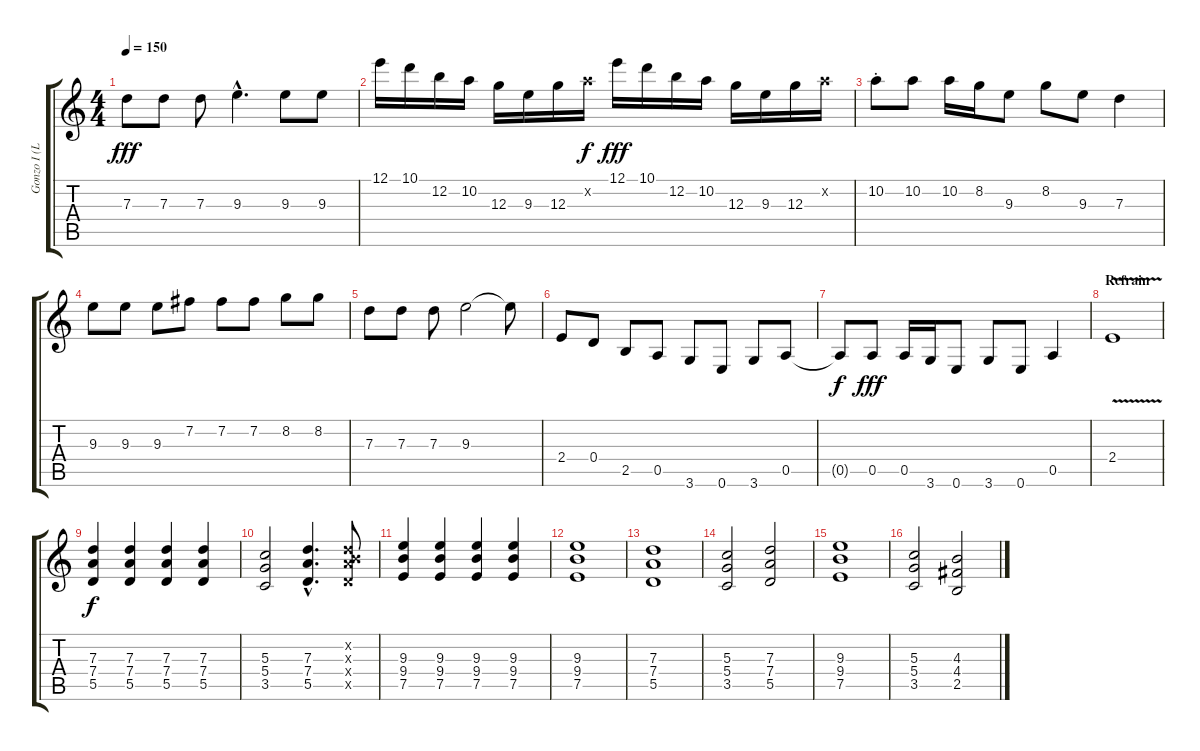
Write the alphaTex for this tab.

\track ("Gonzo I (Live)" "Gonzo I (L") {instrument overdrivenguitar}
\staff {score tabs}
\tuning (E4 B3 G3 D3 A2 E2) {hide}
\ts (4 4)
\tempo 150
\clef g2
\ks c
7.3.8{dy fff} 7.3.8 7.3.8 9.3{hac}.4{d} 9.3.8 9.3.8 |
12.1.16 10.1.16 12.2.16 10.2.16 12.3.16 9.3.16 12.3.16 10.2{x}.16{dy f} 12.1.16{dy fff} 10.1.16 12.2.16 10.2.16 12.3.16 9.3.16 12.3.16 10.2{x}.16 |
10.2{st}.8 10.2.8 10.2.16 8.2.16 9.3.8 8.2.8 9.3.8 7.3.4 |
9.3.8 9.3.8 9.3.8 7.2.8 7.2.8 7.2.8 8.2.8 8.2.8 |
7.3.8 7.3.8 7.3.8 9.3.2 9.3{t}.8 |
2.4.8 0.4.8 2.5.8 0.5.8 3.6.8 0.6.8 3.6.8 0.5.8 |
0.5{t}.8{dy f} 0.5.8{dy fff} 0.5.16 3.6.16 0.6.8 3.6.8 0.6.8 0.5.4 |
\section ("" "Refrain")
2.4{v}.1 |
(7.3 7.4 5.5).4{dy f} (7.3 7.4 5.5).4 (7.3 7.4 5.5).4 (7.3 7.4 5.5).4 |
(5.3 5.4 3.5).2 (7.3{hac} 7.4{hac} 5.5{hac}).4{d} (0.2{x} 7.3{x} 7.4{x} 5.5{x}).8 |
(9.3 9.4 7.5).4 (9.3 9.4 7.5).4 (9.3 9.4 7.5).4 (9.3 9.4 7.5).4 |
(9.3 9.4 7.5).1 |
(7.3 7.4 5.5).1 |
(5.3 5.4 3.5).2 (7.3 7.4 5.5).2 |
(9.3 9.4 7.5).1 |
(5.3 5.4 3.5).2 (4.3 4.4 2.5).2
